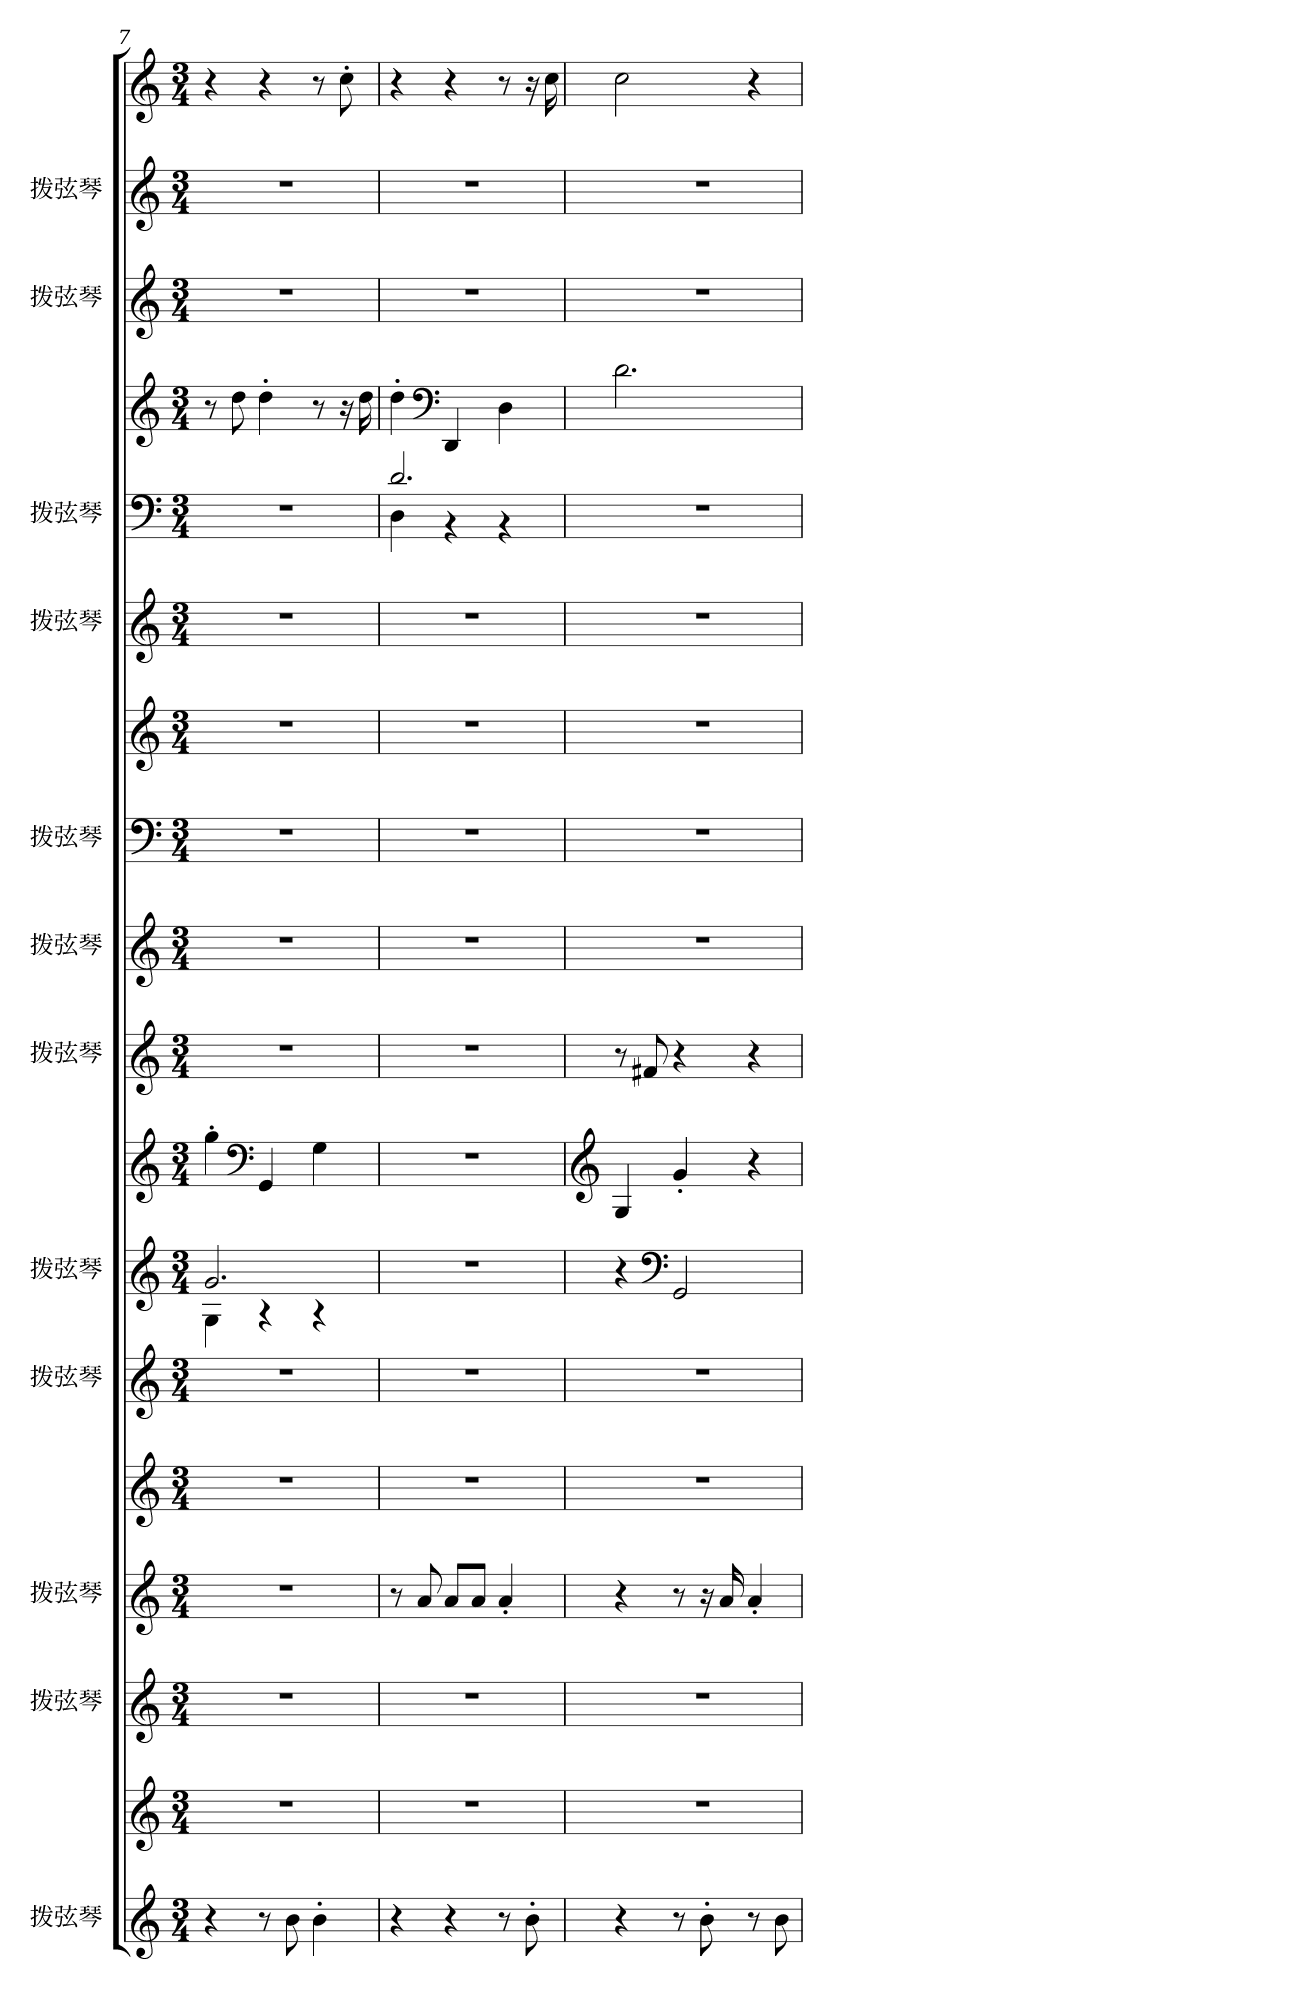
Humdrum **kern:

**kern	**kern	**kern	**kern	**kern	**kern	**kern	**kern	**kern	**kern	**kern	**kern	**kern	**kern	**kern	**kern	**kern	**kern
*part12	*part12	*part11	*part10	*part10	*part9	*part8	*part8	*part7	*part6	*part5	*part5	*part4	*part3	*part3	*part2	*part1	*part1
*staff18	*staff17	*staff16	*staff15	*staff14	*staff13	*staff12	*staff11	*staff10	*staff9	*staff8	*staff7	*staff6	*staff5	*staff4	*staff3	*staff2	*staff1
*I"拨弦琴	*	*I"拨弦琴	*I"拨弦琴	*	*I"拨弦琴	*I"拨弦琴	*	*I"拨弦琴	*I"拨弦琴	*I"拨弦琴	*	*I"拨弦琴	*I"拨弦琴	*	*I"拨弦琴	*I"拨弦琴	*
*clefG2	*clefG2	*clefG2	*clefG2	*clefG2	*clefG2	*clefG2	*clefG2	*clefG2	*clefG2	*clefF4	*clefG2	*clefG2	*clefF4	*clefG2	*clefG2	*clefG2	*clefG2
*k[]	*k[]	*k[]	*k[]	*k[]	*k[]	*k[]	*k[]	*k[]	*k[]	*k[]	*k[]	*k[]	*k[]	*k[]	*k[]	*k[]	*k[]
*M3/4	*M3/4	*M3/4	*M3/4	*M3/4	*M3/4	*M3/4	*M3/4	*M3/4	*M3/4	*M3/4	*M3/4	*M3/4	*M3/4	*M3/4	*M3/4	*M3/4	*M3/4
=7	=7	=7	=7	=7	=7	=7	=7	=7	=7	=7	=7	=7	=7	=7	=7	=7	=7
*	*	*	*	*	*	*^	*	*	*	*	*	*	*	*	*	*	*
4r	2.r	2.r	2.r	2.r	2.r	2.g/	4G\	4gg'\	2.r	2.r	2.r	2.r	2.r	2.r	8r	2.r	2.r	4r
.	.	.	.	.	.	.	.	.	.	.	.	.	.	.	8dd\	.	.	.
*	*	*	*	*	*	*	*	*clefF4	*	*	*	*	*	*	*	*	*	*
8r	.	.	.	.	.	.	4r	4GG/	.	.	.	.	.	.	4dd'\	.	.	4r
8b\	.	.	.	.	.	.	.	.	.	.	.	.	.	.	.	.	.	.
4b'\	.	.	.	.	.	.	4r	4G\	.	.	.	.	.	.	8r	.	.	8r
.	.	.	.	.	.	.	.	.	.	.	.	.	.	.	16r	.	.	8cc'\
.	.	.	.	.	.	.	.	.	.	.	.	.	.	.	16dd\	.	.	.
*	*	*	*	*	*	*v	*v	*	*	*	*	*	*	*	*	*	*	*
!!LO:PB:g=z
=8	=8	=8	=8	=8	=8	=8	=8	=8	=8	=8	=8	=8	=8	=8	=8	=8	=8
*	*	*	*	*	*	*	*	*	*	*	*	*	*^	*	*	*	*
4r	2.r	2.r	8r	2.r	2.r	2.r	2.r	2.r	2.r	2.r	2.r	2.r	2.d/	4D\	4dd'\	2.r	2.r	4r
.	.	.	8a/	.	.	.	.	.	.	.	.	.	.	.	.	.	.	.
*	*	*	*	*	*	*	*	*	*	*	*	*	*	*	*clefF4	*	*	*
4r	.	.	8a/L	.	.	.	.	.	.	.	.	.	.	4r	4DD/	.	.	4r
.	.	.	8a/J	.	.	.	.	.	.	.	.	.	.	.	.	.	.	.
8r	.	.	4a'/	.	.	.	.	.	.	.	.	.	.	4r	4D\	.	.	8r
8b'\	.	.	.	.	.	.	.	.	.	.	.	.	.	.	.	.	.	16r
.	.	.	.	.	.	.	.	.	.	.	.	.	.	.	.	.	.	16cc\
*	*	*	*	*	*	*	*	*	*	*	*	*	*v	*v	*	*	*	*
=9	=9	=9	=9	=9	=9	=9	=9	=9	=9	=9	=9	=9	=9	=9	=9	=9	=9
*	*	*	*	*	*	*	*clefG2	*	*	*	*	*	*	*	*	*	*
4r	2.r	2.r	4r	2.r	2.r	4r	4G/	8r	2.r	2.r	2.r	2.r	2.r	2.d\	2.r	2.r	2cc\
.	.	.	.	.	.	.	.	8f#X/	.	.	.	.	.	.	.	.	.
*	*	*	*	*	*	*clefF4	*	*	*	*	*	*	*	*	*	*	*
8r	.	.	8r	.	.	2GG/	4g'/	4r	.	.	.	.	.	.	.	.	.
8b'\	.	.	16r	.	.	.	.	.	.	.	.	.	.	.	.	.	.
.	.	.	16a/	.	.	.	.	.	.	.	.	.	.	.	.	.	.
8r	.	.	4a'/	.	.	.	4r	4r	.	.	.	.	.	.	.	.	4r
8b\	.	.	.	.	.	.	.	.	.	.	.	.	.	.	.	.	.
=	=	=	=	=	=	=	=	=	=	=	=	=	=	=	=	=	=
*-	*-	*-	*-	*-	*-	*-	*-	*-	*-	*-	*-	*-	*-	*-	*-	*-	*-
